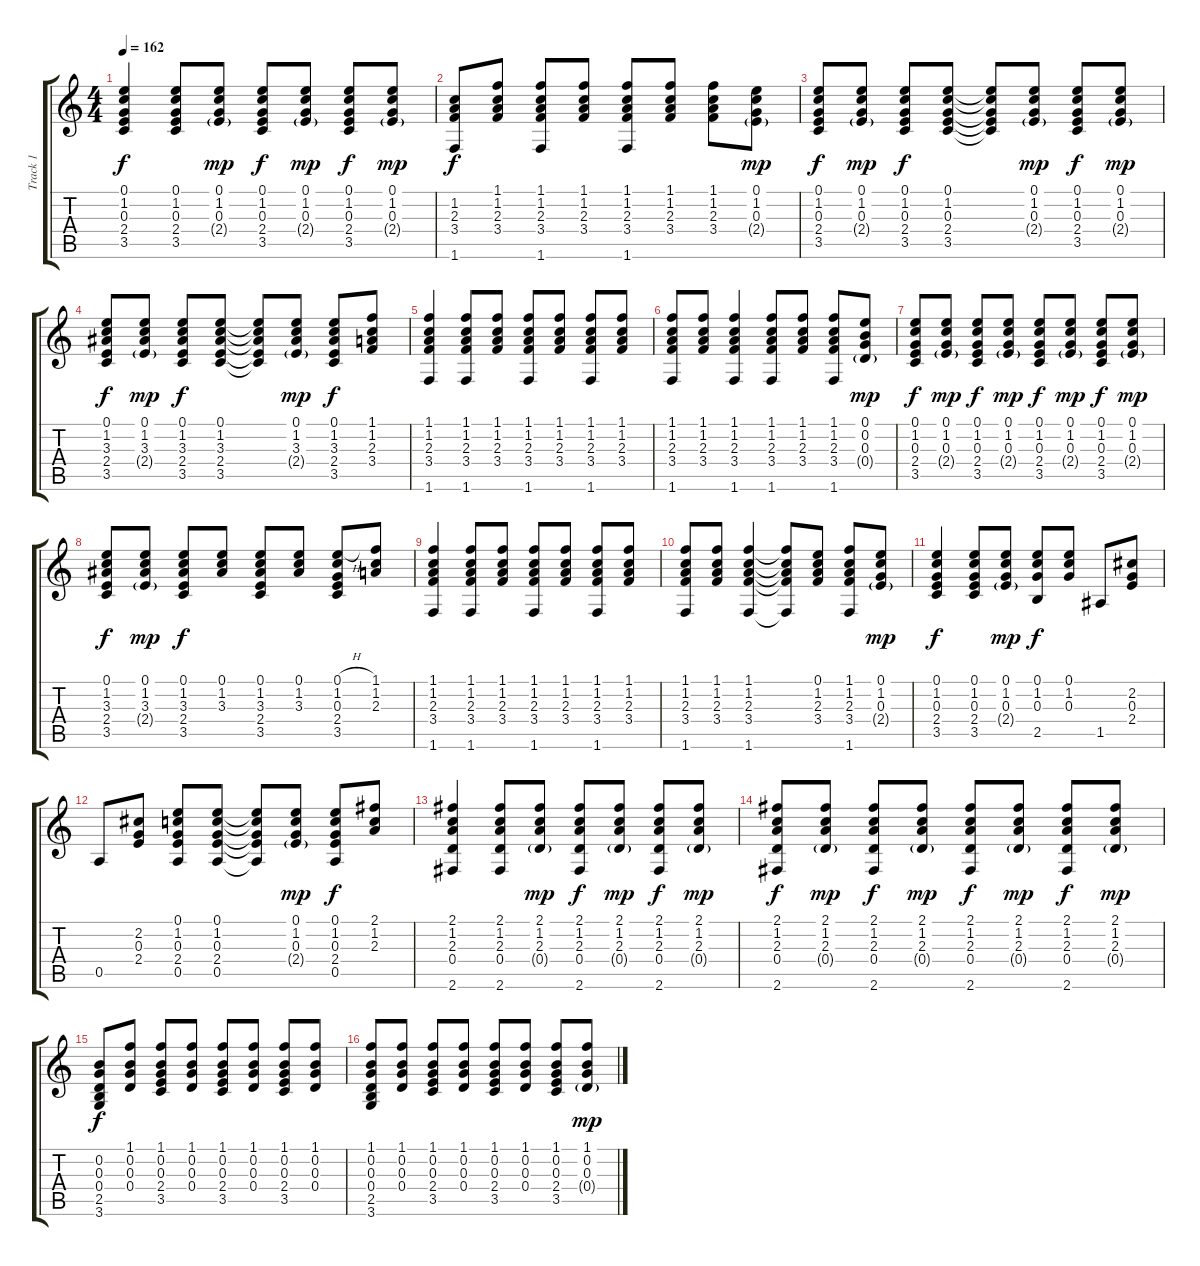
\track ("Track 1" "Track 1") {instrument acousticguitarnylon}
\staff {score tabs}
\tuning (E4 B3 G3 D3 A2 E2) {hide}
\ts (4 4)
\tempo 162
\clef g2
\ks c
(0.1 1.2 0.3 2.4 3.5).4{dy f} (0.1 1.2 0.3 2.4 3.5).8 (0.1 1.2 0.3 2.4{g}).8{dy mp} (0.1 1.2 0.3 2.4 3.5).8{dy f} (0.1 1.2 0.3 2.4{g}).8{dy mp} (0.1 1.2 0.3 2.4 3.5).8{dy f} (0.1 1.2 0.3 2.4{g}).8{dy mp} |
(1.2 2.3 3.4 1.6).8{dy f} (1.1 1.2 2.3 3.4).8 (1.1 1.2 2.3 3.4 1.6).8 (1.1 1.2 2.3 3.4).8 (1.1 1.2 2.3 3.4 1.6).8 (1.1 1.2 2.3 3.4).8 (1.1 1.2 2.3 3.4).8 (0.1 1.2 0.3 2.4{g}).8{dy mp} |
(0.1 1.2 0.3 2.4 3.5).8{dy f} (0.1 1.2 0.3 2.4{g}).8{dy mp} (0.1 1.2 0.3 2.4 3.5).8{dy f} (0.1 1.2 0.3 2.4 3.5).8 (0.1{t} 1.2{t} 0.3{t} 2.4{t} 3.5{t}).8 (0.1 1.2 0.3 2.4{g}).8{dy mp} (0.1 1.2 0.3 2.4 3.5).8{dy f} (0.1 1.2 0.3 2.4{g}).8{dy mp} |
(0.1 1.2 3.3 2.4 3.5).8{dy f} (0.1 1.2 3.3 2.4{g}).8{dy mp} (0.1 1.2 3.3 2.4 3.5).8{dy f} (0.1 1.2 3.3 2.4 3.5).8 (0.1{t} 1.2{t} 3.3{t} 2.4{t} 3.5{t}).8 (0.1 1.2 3.3 2.4{g}).8{dy mp} (0.1 1.2 3.3 2.4 3.5).8{dy f} (1.1 1.2 2.3 3.4).8 |
(1.1 1.2 2.3 3.4 1.6).4 (1.1 1.2 2.3 3.4 1.6).8 (1.1 1.2 2.3 3.4).8 (1.1 1.2 2.3 3.4 1.6).8 (1.1 1.2 2.3 3.4).8 (1.1 1.2 2.3 3.4 1.6).8 (1.1 1.2 2.3 3.4).8 |
(1.1 1.2 2.3 3.4 1.6).8 (1.1 1.2 2.3 3.4).8 (1.1 1.2 2.3 3.4 1.6).4 (1.1 1.2 2.3 3.4 1.6).8 (1.1 1.2 2.3 3.4).8 (1.1 1.2 2.3 3.4 1.6).8 (0.1 0.2 0.3 0.4{g}).8{dy mp} |
(0.1 1.2 0.3 2.4 3.5).8{dy f} (0.1 1.2 0.3 2.4{g}).8{dy mp} (0.1 1.2 0.3 2.4 3.5).8{dy f} (0.1 1.2 0.3 2.4{g}).8{dy mp} (0.1 1.2 0.3 2.4 3.5).8{dy f} (0.1 1.2 0.3 2.4{g}).8{dy mp} (0.1 1.2 0.3 2.4 3.5).8{dy f} (0.1 1.2 0.3 2.4{g}).8{dy mp} |
(0.1 1.2 3.3 2.4 3.5).8{dy f} (0.1 1.2 3.3 2.4{g}).8{dy mp} (0.1 1.2 3.3 2.4 3.5).8{dy f} (0.1 1.2 3.3).8 (0.1 1.2 3.3 2.4 3.5).8 (0.1 1.2 3.3).8 (0.1{h} 1.2 0.3 2.4 3.5).8 (1.1 1.2 2.3).8 |
(1.1 1.2 2.3 3.4 1.6).4 (1.1 1.2 2.3 3.4 1.6).8 (1.1 1.2 2.3 3.4).8 (1.1 1.2 2.3 3.4 1.6).8 (1.1 1.2 2.3 3.4).8 (1.1 1.2 2.3 3.4 1.6).8 (1.1 1.2 2.3 3.4).8 |
(1.1 1.2 2.3 3.4 1.6).8 (1.1 1.2 2.3 3.4).8 (1.1 1.2 2.3 3.4 1.6).4 (1.1{t} 1.2{t} 2.3{t} 3.4{t} 1.6{t}).8 (0.1 1.2 2.3 3.4).8 (1.1 1.2 2.3 3.4 1.6).8 (0.1 1.2 0.3 2.4{g}).8{dy mp} |
(0.1 1.2 0.3 2.4 3.5).4{dy f} (0.1 1.2 0.3 2.4 3.5).8 (0.1 1.2 0.3 2.4{g}).8{dy mp} (0.1 1.2 0.3 2.5).8{dy f} (0.1 1.2 0.3).8 1.5.8 (2.2 0.3 2.4).8 |
0.5.8 (2.2 0.3 2.4).8 (0.1 1.2 0.3 2.4 0.5).8 (0.1 1.2 0.3 2.4 0.5).8 (0.1{t} 1.2{t} 0.3{t} 2.4{t} 0.5{t}).8 (0.1 1.2 0.3 2.4{g}).8{dy mp} (0.1 1.2 0.3 2.4 0.5).8{dy f} (2.1 1.2 2.3).8 |
(2.1 1.2 2.3 0.4 2.6).4 (2.1 1.2 2.3 0.4 2.6).8 (2.1 1.2 2.3 0.4{g}).8{dy mp} (2.1 1.2 2.3 0.4 2.6).8{dy f} (2.1 1.2 2.3 0.4{g}).8{dy mp} (2.1 1.2 2.3 0.4 2.6).8{dy f} (2.1 1.2 2.3 0.4{g}).8{dy mp} |
(2.1 1.2 2.3 0.4 2.6).8{dy f} (2.1 1.2 2.3 0.4{g}).8{dy mp} (2.1 1.2 2.3 0.4 2.6).8{dy f} (2.1 1.2 2.3 0.4{g}).8{dy mp} (2.1 1.2 2.3 0.4 2.6).8{dy f} (2.1 1.2 2.3 0.4{g}).8{dy mp} (2.1 1.2 2.3 0.4 2.6).8{dy f} (2.1 1.2 2.3 0.4{g}).8{dy mp} |
(0.2 0.3 0.4 2.5 3.6).8{dy f} (1.1 0.2 0.3 0.4).8 (1.1 0.2 0.3 2.4 3.5).8 (1.1 0.2 0.3 0.4).8 (1.1 0.2 0.3 2.4 3.5).8 (1.1 0.2 0.3 0.4).8 (1.1 0.2 0.3 2.4 3.5).8 (1.1 0.2 0.3 0.4).8 |
(1.1 0.2 0.3 0.4 2.5 3.6).8 (1.1 0.2 0.3 0.4).8 (1.1 0.2 0.3 2.4 3.5).8 (1.1 0.2 0.3 0.4).8 (1.1 0.2 0.3 2.4 3.5).8 (1.1 0.2 0.3 0.4).8 (1.1 0.2 0.3 2.4 3.5).8 (1.1 0.2 0.3 0.4{g}).8{dy mp}
